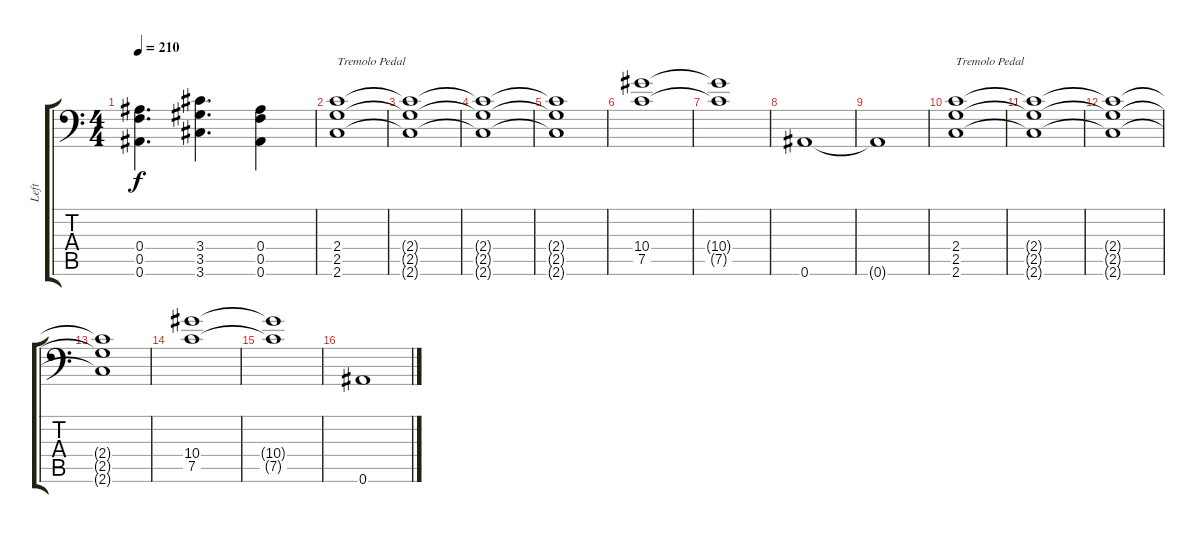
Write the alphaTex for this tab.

\track ("Left" "Left") {instrument distortionguitar}
\staff {score tabs}
\tuning (C4 G3 Eb3 Bb2 F2 Bb1) {hide}
\ts (4 4)
\tempo 210
\clef f4
\ks c
(0.4 0.5 0.6).4{d dy f} (3.4 3.5 3.6).4{d} (0.4 0.5 0.6).4 |
(2.4 2.5 2.6).1{txt "Tremolo Pedal"} |
(2.4{t} 2.5{t} 2.6{t}).1 |
(2.4{t} 2.5{t} 2.6{t}).1 |
(2.4{t} 2.5{t} 2.6{t}).1 |
(10.4 7.5).1 |
(10.4{t} 7.5{t}).1 |
0.6.1 |
0.6{t}.1 |
(2.4 2.5 2.6).1{txt "Tremolo Pedal"} |
(2.4{t} 2.5{t} 2.6{t}).1 |
(2.4{t} 2.5{t} 2.6{t}).1 |
(2.4{t} 2.5{t} 2.6{t}).1 |
(10.4 7.5).1 |
(10.4{t} 7.5{t}).1 |
0.6.1
